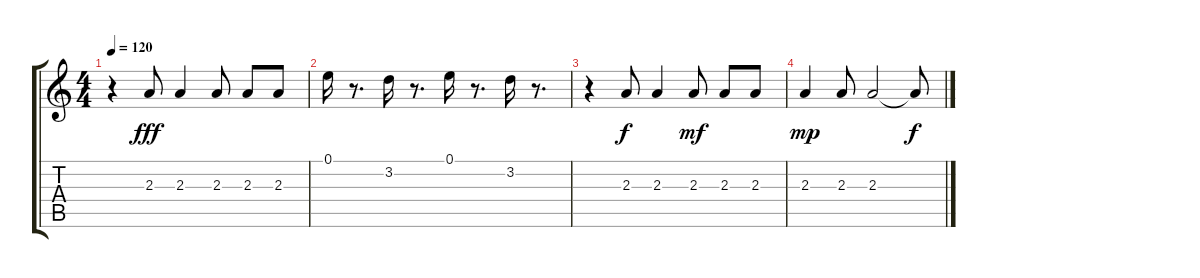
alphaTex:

\track "" {instrument electricguitarmuted}
\staff {score tabs}
\tuning (E4 B3 G3 D3 A2 E2) {hide}
\ts (4 4)
\tempo 120
\clef g2
\ks c
r.4{dy fff} 2.3.8 2.3.4 2.3.8 2.3.8 2.3.8 |
0.1.16 r.8{d} 3.2.16 r.8{d} 0.1.16 r.8{d} 3.2.16 r.8{d} |
r.4 2.3.8{dy f} 2.3.4 2.3.8{dy mf} 2.3.8 2.3.8 |
2.3.4{dy mp} 2.3.8 2.3.2 2.3{t}.8{dy f}
